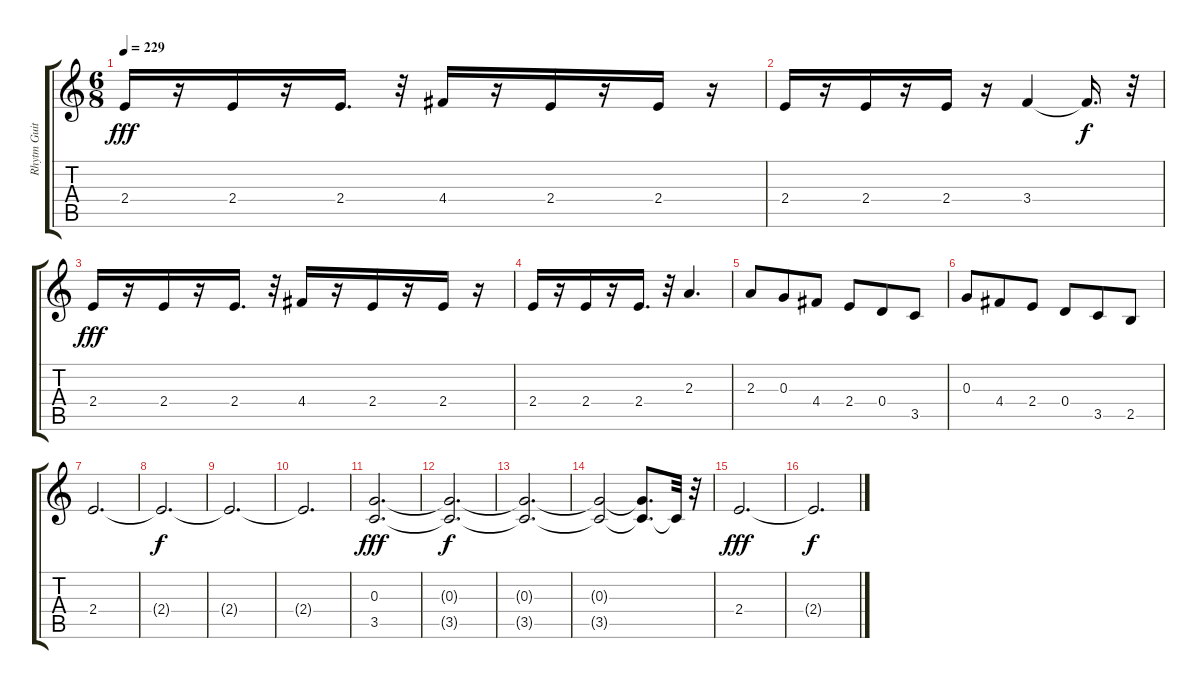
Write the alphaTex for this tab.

\track ("Rhytm Guitar2" "Rhytm Guit") {instrument overdrivenguitar}
\staff {score tabs}
\tuning (E4 B3 G3 D3 A2 E2) {hide}
\ts (6 8)
\tempo 229
\clef g2
\ks c
2.4.16{dy fff} r.16 2.4.16 r.16 2.4.16{d} r.32 4.4.16 r.16 2.4.16 r.16 2.4.16 r.16 |
2.4.16 r.16 2.4.16 r.16 2.4.16 r.16 3.4.4 3.4{t}.16{d dy f} r.32 |
2.4.16{dy fff} r.16 2.4.16 r.16 2.4.16{d} r.32 4.4.16 r.16 2.4.16 r.16 2.4.16 r.16 |
2.4.16 r.16 2.4.16 r.16 2.4.16{d} r.32 2.3.4{d} |
2.3.8 0.3.8 4.4.8 2.4.8 0.4.8 3.5.8 |
0.3.8 4.4.8 2.4.8 0.4.8 3.5.8 2.5.8 |
2.4.2{d} |
2.4{t}.2{d dy f} |
2.4{t}.2{d} |
2.4{t}.2{d} |
(0.3 3.5).2{d dy fff} |
(0.3{t} 3.5{t}).2{d dy f} |
(0.3{t} 3.5{t}).2{d} |
(0.3{t} 3.5{t}).2 (0.3{t} 3.5{t}).8{d} 3.5{t}.32 r.32 |
2.4.2{d dy fff} |
2.4{t}.2{d dy f}
